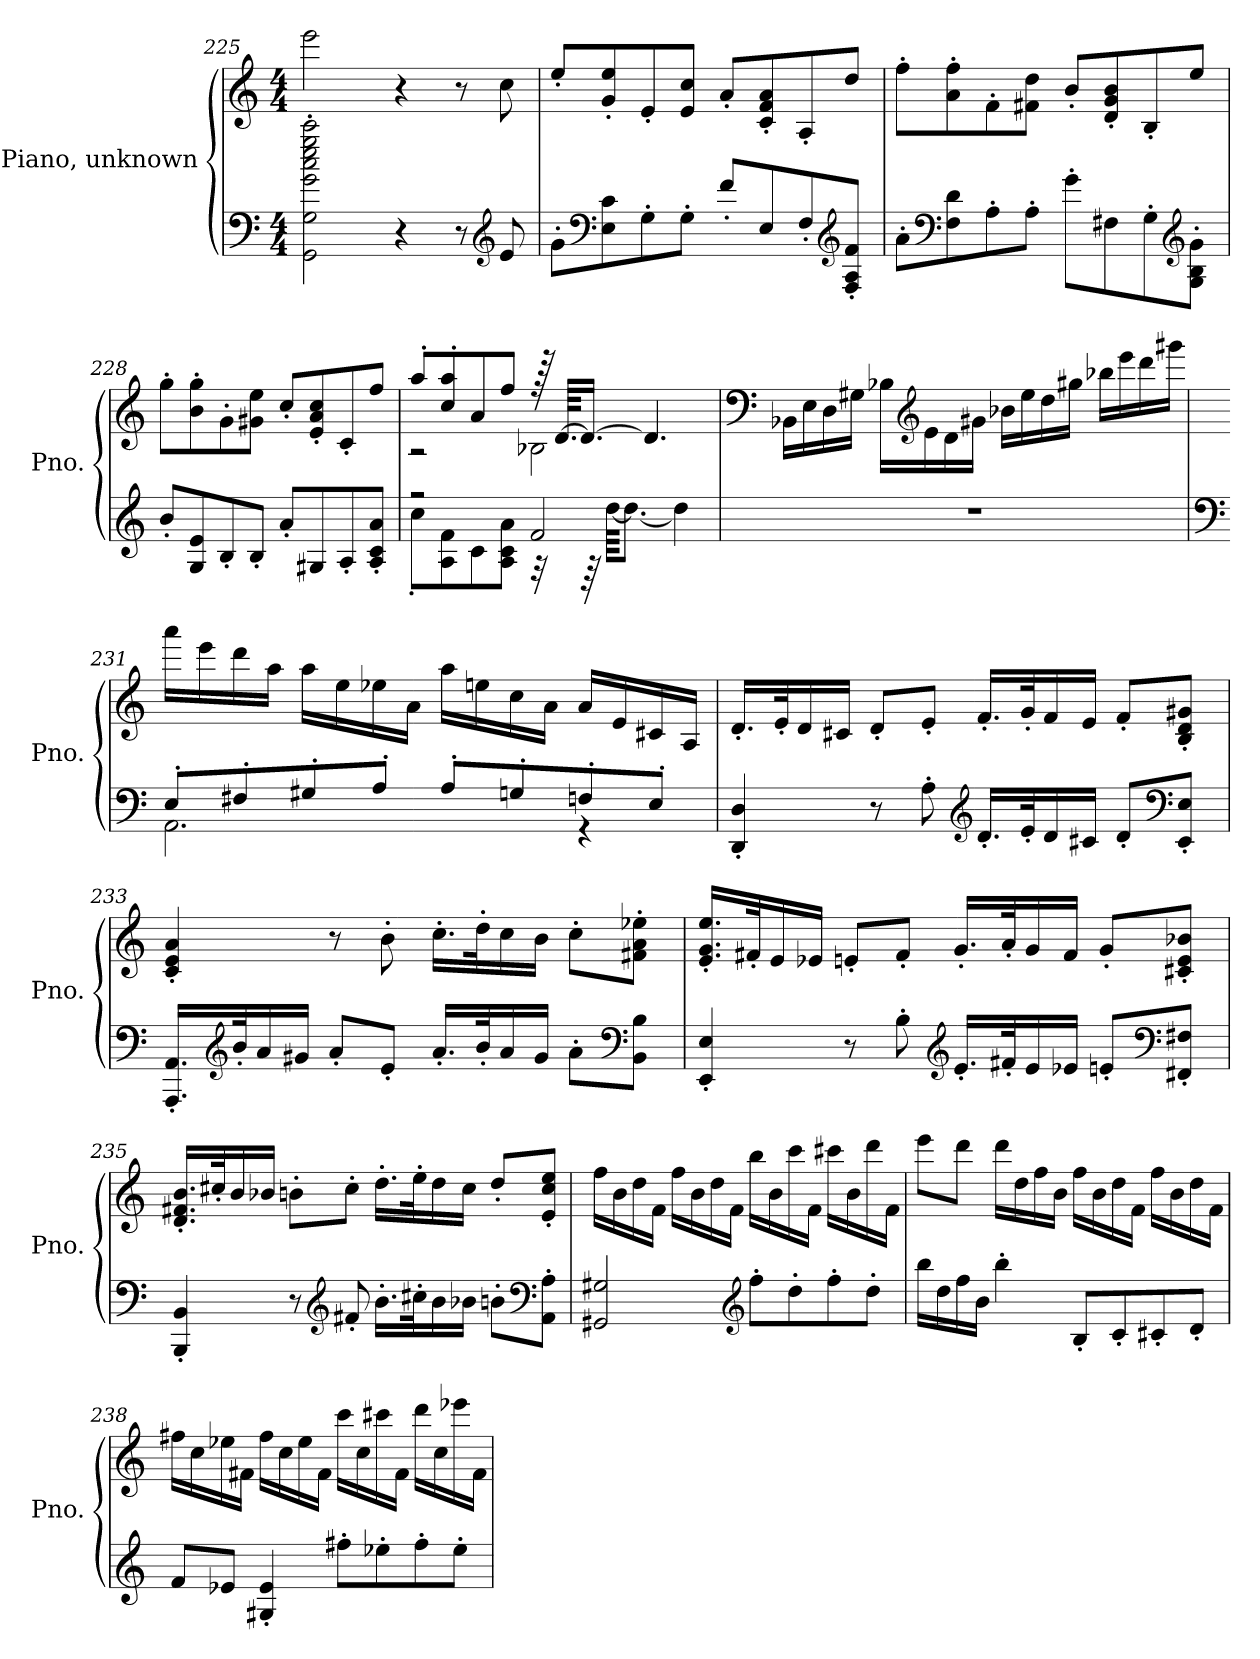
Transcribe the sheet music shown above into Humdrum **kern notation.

**kern	**kern
*part1	*part1
*staff2	*staff1
*I"Piano, unknown	*
*I'Pno.	*
*clefF4	*clefG2
*k[]	*k[]
*M4/4	*M4/4
=225	=225
2GG\' 2G\' 2g\' 2cc\' 2ee\' 2gg\' 2ccc\'	2eee\
4r	4r
8r	8r
*clefG2	*
8e/	8cc\
!!LO:LB:g=z
=226	=226
8g'\L	8ee'/L
*clefF4	*
8E\ 8c\	8g/' 8ee/'
8G'\	8e'/
8G'\J	8e/ 8cc/J
8f'/L	8a'/L
8E/	8c/' 8f/' 8a/'
8F'/	8A'/
*clefG2	*
8F/' 8A/' 8f/'J	8dd/J
=227	=227
8a'\L	8ff'\L
*clefF4	*
8F\ 8d\	8a\' 8ff\'
8A'\	8f'\
8A'\J	8f#X\ 8dd\J
8g'\L	8b'/L
8F#X\	8d/' 8g/' 8b/'
8G'\	8B'/
*clefG2	*
8G\' 8B\' 8g\'J	8ee/J
=228	=228
8b'/L	8gg'\L
8G/ 8e/	8b\' 8gg\'
8B'/	8g'\
8B'/J	8g#X\ 8ee\J
8a'/L	8cc'/L
8G#X/	8e/' 8a/' 8cc/'
8A'/	8c'/
8A/' 8c/' 8a/'J	8ff/J
!!LO:LB:g=z
=229	=229
*^	*^
2r	8cc'\L	8aa'/L	2r
.	8A\ 8f\	8cc/' 8aa/'	.
.	8c\	8a/	.
.	8A\ 8c\ 8a\J	8ff/J	.
2f/	32r	128r	2B-X\
.	.	[64.d/KKLL	.
.	64r	16.d/JJ_	.
.	[64dd\KKKL	.	.
.	8.dd\J_	.	.
.	.	4.d/]	.
.	4dd\]	.	.
*v	*v	*	*
*	*v	*v
=230	=230
*	*clefF4
1r	16BB-X\LL
.	16E\
.	16D\
.	16G#X\JJ
.	16B-X\LL
*	*clefG2
.	16e\
.	16d\
.	16g#X\JJ
.	16b-X\LL
.	16ee\
.	16dd\
.	16gg#X\JJ
.	16bb-X\LL
.	16eee\
.	16ddd\
.	16ggg#X\JJ
!!LO:LB:g=z
=231	=231
*clefF4	*
*^	*
8E'/L	2.AA\	16aaa\LL
.	.	16eee\
8F#X'/	.	16ddd\
.	.	16aa\JJ
8G#X'/	.	16aa\LL
.	.	16ee\
8A'/J	.	16ee-X\
.	.	16a\JJ
8A'/L	.	16aa\LL
.	.	16een\
8Gn'/	.	16cc\
.	.	16a\JJ
8Fn'/	4r	16a/LL
.	.	16e/
8E'/J	.	16c#X/
.	.	16A/JJ
*v	*v	*
=232	=232
4DD/' 4D/'	16.d'/LL
.	32e'/K
.	16d/
.	16c#X/JJ
8r	8d'/L
8A'\	8e'/J
*clefG2	*
16.d'/LL	16.f'/LL
32e'/K	32g'/K
16d/	16f/
16c#X/JJ	16e/JJ
8d'/L	8f'/L
*clefF4	*
8EE/' 8E/'J	8B/' 8d/' 8g#X/'J
!!LO:LB:g=z
=233	=233
16.AAA/' 16.AA/'LL	4c/' 4e/' 4a/'
*clefG2	*
32b'/K	.
16a/	.
16g#X/JJ	.
8a'/L	8r
8e'/J	8b'\
16.a'/LL	16.cc'\LL
32b'/K	32dd'\K
16a/	16cc\
16g#/JJ	16b\JJ
8a'\L	8cc'\L
*clefF4	*
8BB\ 8B\J	8f#X\' 8a\' 8ee-X\'J
=234	=234
4EE/' 4E/'	16.e/' 16.g/' 16.ee/'LL
.	32f#X'/K
.	16e/
.	16e-X/JJ
8r	8en'/L
8B'\	8f#'/J
*clefG2	*
16.e'/LL	16.g'/LL
32f#X'/K	32a'/K
16e/	16g/
16e-X/JJ	16f#/JJ
8en'/L	8g'/L
*clefF4	*
8FF#X/' 8F#X/'J	8c#X/' 8e/' 8b-X/'J
!!LO:LB:g=z
=235	=235
4BBB/' 4BB/'	16.d/' 16.f#X/' 16.b/'LL
.	32cc#X'/K
.	16b/
.	16b-X/JJ
8r	8bn'\L
*clefG2	*
8f#X'/	8cc#'\J
16.b'\LL	16.dd'\LL
32cc#X'\K	32ee'\K
16b\	16dd\
16b-X\JJ	16cc#\JJ
8bn'\L	8dd'/L
*clefF4	*
8AA\' 8A\'J	8e/' 8cc#/' 8ee/'J
=236	=236
2GG#X/ 2G#X/	16ff\LL
.	16b\
.	16dd\
.	16f\JJ
.	16ff\LL
.	16b\
.	16dd\
.	16f\JJ
*clefG2	*
8ff'\L	16bb\LL
.	16b\
8dd'\	16ccc\
.	16f\JJ
8ff'\	16ccc#X\LL
.	16b\
8dd'\J	16ddd\
.	16f\JJ
!!LO:PB:g=z
=237	=237
16bb\LL	8eee\L
16dd\	.
16ff\	8ddd\J
16b\JJ	.
4bb'\	16ddd\LL
.	16dd\
.	16ff\
.	16b\JJ
8B'/L	16ff\LL
.	16b\
8c'/	16dd\
.	16f\JJ
8c#X'/	16ff\LL
.	16b\
8d'/J	16dd\
.	16f\JJ
=238	=238
8f/L	16ff#X\LL
.	16cc\
8e-X/J	16ee-X\
.	16f#X\JJ
4G#X/' 4e-/'	16ff#\LL
.	16cc\
.	16ee-\
.	16f#\JJ
8ff#X'\L	16ccc\LL
.	16cc\
8ee-X'\	16ccc#X\
.	16f#\JJ
8ff#'\	16ddd\LL
.	16cc\
8ee-'\J	16eee-X\
.	16f#\JJ
=	=
*-	*-
